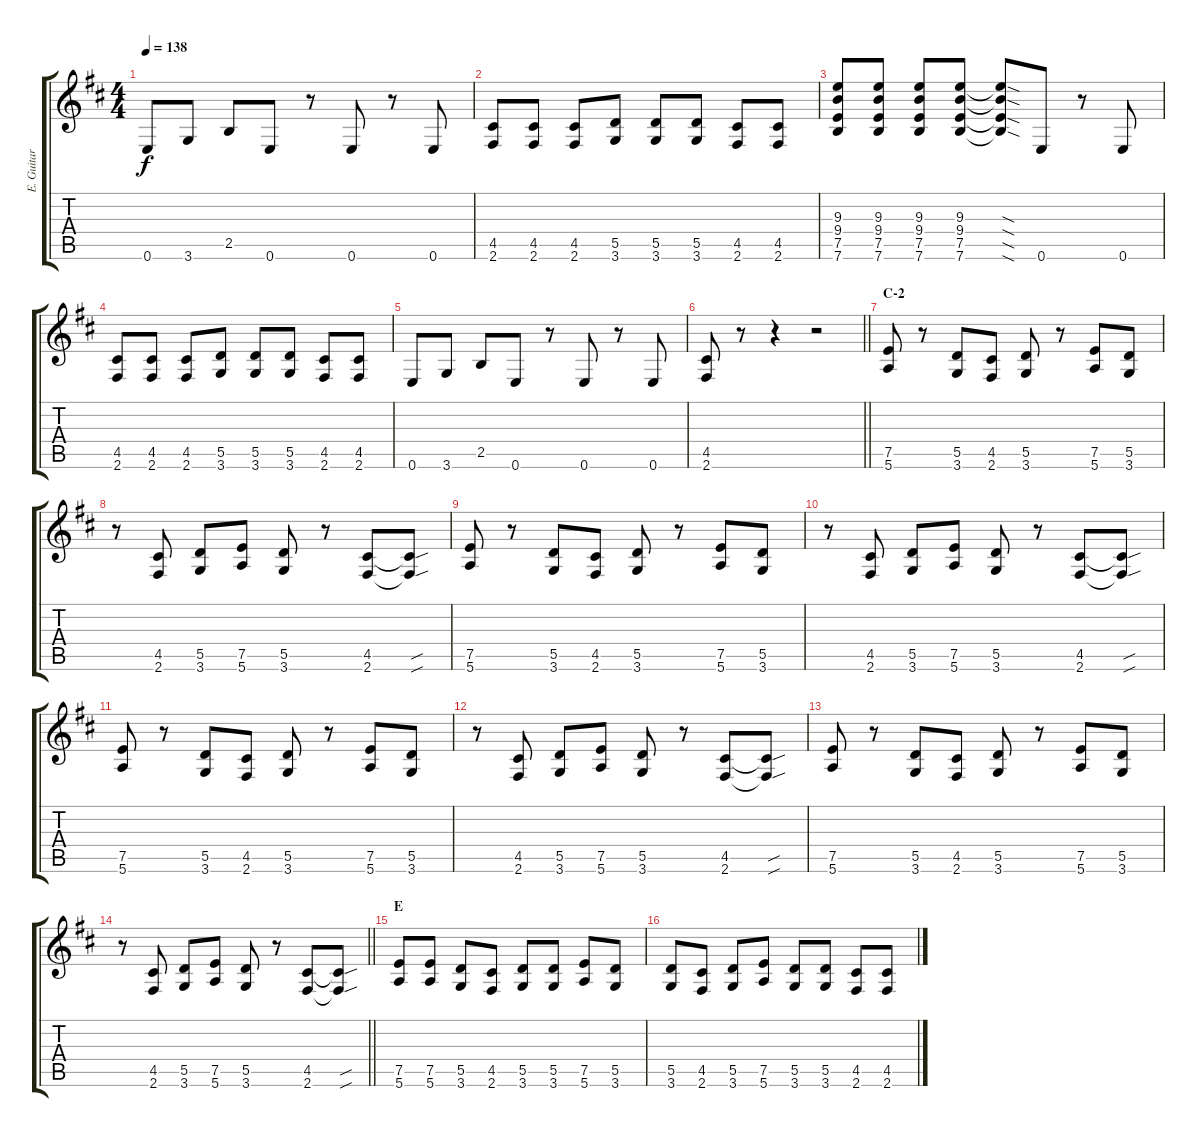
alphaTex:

\track ("E. Guitar II" "E. Guitar ") {instrument overdrivenguitar}
\staff {score tabs}
\tuning (E4 B3 G3 D3 A2 E2) {hide}
\ts (4 4)
\tempo 138
\clef g2
\ks d
0.6.8{dy f} 3.6.8 2.5.8 0.6.8 r.8 0.6.8 r.8 0.6.8 |
(4.5 2.6).8 (4.5 2.6).8 (4.5 2.6).8 (5.5 3.6).8 (5.5 3.6).8 (5.5 3.6).8 (4.5 2.6).8 (4.5 2.6).8 |
(9.3 9.4 7.5 7.6).8 (9.3 9.4 7.5 7.6).8 (9.3 9.4 7.5 7.6).8 (9.3 9.4 7.5 7.6).8 (9.3{sod t} 9.4{sod t} 7.5{sod t} 7.6{sod t}).8 0.6.8 r.8 0.6.8 |
(4.5 2.6).8 (4.5 2.6).8 (4.5 2.6).8 (5.5 3.6).8 (5.5 3.6).8 (5.5 3.6).8 (4.5 2.6).8 (4.5 2.6).8 |
0.6.8 3.6.8 2.5.8 0.6.8 r.8 0.6.8 r.8 0.6.8 |
\barLineRight lightlight
(4.5 2.6).8 r.8 r.4 r.2 |
\section ("" "C-2")
(7.5 5.6).8 r.8 (5.5 3.6).8 (4.5 2.6).8 (5.5 3.6).8 r.8 (7.5 5.6).8 (5.5 3.6).8 |
r.8 (4.5 2.6).8 (5.5 3.6).8 (7.5 5.6).8 (5.5 3.6).8 r.8 (4.5 2.6).8 (4.5{sou t} 2.6{sou t}).8 |
(7.5 5.6).8 r.8 (5.5 3.6).8 (4.5 2.6).8 (5.5 3.6).8 r.8 (7.5 5.6).8 (5.5 3.6).8 |
r.8 (4.5 2.6).8 (5.5 3.6).8 (7.5 5.6).8 (5.5 3.6).8 r.8 (4.5 2.6).8 (4.5{sou t} 2.6{sou t}).8 |
(7.5 5.6).8 r.8 (5.5 3.6).8 (4.5 2.6).8 (5.5 3.6).8 r.8 (7.5 5.6).8 (5.5 3.6).8 |
r.8 (4.5 2.6).8 (5.5 3.6).8 (7.5 5.6).8 (5.5 3.6).8 r.8 (4.5 2.6).8 (4.5{sou t} 2.6{sou t}).8 |
(7.5 5.6).8 r.8 (5.5 3.6).8 (4.5 2.6).8 (5.5 3.6).8 r.8 (7.5 5.6).8 (5.5 3.6).8 |
\barLineRight lightlight
r.8 (4.5 2.6).8 (5.5 3.6).8 (7.5 5.6).8 (5.5 3.6).8 r.8 (4.5 2.6).8 (4.5{sou t} 2.6{sou t}).8 |
\section ("" "E")
(7.5 5.6).8 (7.5 5.6).8 (5.5 3.6).8 (4.5 2.6).8 (5.5 3.6).8 (5.5 3.6).8 (7.5 5.6).8 (5.5 3.6).8 |
(5.5 3.6).8 (4.5 2.6).8 (5.5 3.6).8 (7.5 5.6).8 (5.5 3.6).8 (5.5 3.6).8 (4.5 2.6).8 (4.5 2.6).8
